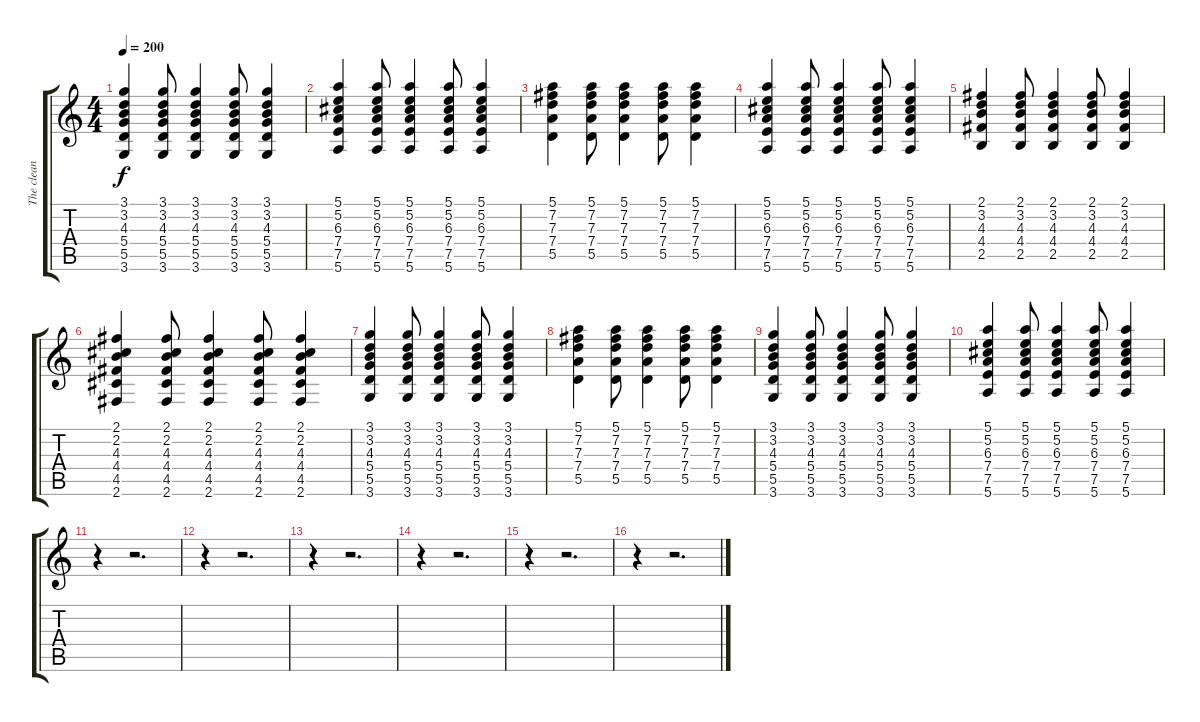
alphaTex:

\track ("The clean guitar" "The clean ") {instrument electricguitarclean}
\staff {score tabs}
\tuning (E4 B3 G3 D3 A2 E2) {hide}
\ts (4 4)
\tempo 200
\clef g2
\ks c
(3.1 3.2 4.3 5.4 5.5 3.6).4{dy f} (3.1 3.2 4.3 5.4 5.5 3.6).8 (3.1 3.2 4.3 5.4 5.5 3.6).4 (3.1 3.2 4.3 5.4 5.5 3.6).8 (3.1 3.2 4.3 5.4 5.5 3.6).4 |
(5.1 5.2 6.3 7.4 7.5 5.6).4 (5.1 5.2 6.3 7.4 7.5 5.6).8 (5.1 5.2 6.3 7.4 7.5 5.6).4 (5.1 5.2 6.3 7.4 7.5 5.6).8 (5.1 5.2 6.3 7.4 7.5 5.6).4 |
(5.1 7.2 7.3 7.4 5.5).4 (5.1 7.2 7.3 7.4 5.5).8 (5.1 7.2 7.3 7.4 5.5).4 (5.1 7.2 7.3 7.4 5.5).8 (5.1 7.2 7.3 7.4 5.5).4 |
(5.1 5.2 6.3 7.4 7.5 5.6).4 (5.1 5.2 6.3 7.4 7.5 5.6).8 (5.1 5.2 6.3 7.4 7.5 5.6).4 (5.1 5.2 6.3 7.4 7.5 5.6).8 (5.1 5.2 6.3 7.4 7.5 5.6).4 |
(2.1 3.2 4.3 4.4 2.5).4 (2.1 3.2 4.3 4.4 2.5).8 (2.1 3.2 4.3 4.4 2.5).4 (2.1 3.2 4.3 4.4 2.5).8 (2.1 3.2 4.3 4.4 2.5).4 |
(2.1 2.2 4.3 4.4 4.5 2.6).4 (2.1 2.2 4.3 4.4 4.5 2.6).8 (2.1 2.2 4.3 4.4 4.5 2.6).4 (2.1 2.2 4.3 4.4 4.5 2.6).8 (2.1 2.2 4.3 4.4 4.5 2.6).4 |
(3.1 3.2 4.3 5.4 5.5 3.6).4 (3.1 3.2 4.3 5.4 5.5 3.6).8 (3.1 3.2 4.3 5.4 5.5 3.6).4 (3.1 3.2 4.3 5.4 5.5 3.6).8 (3.1 3.2 4.3 5.4 5.5 3.6).4 |
(5.1 7.2 7.3 7.4 5.5).4 (5.1 7.2 7.3 7.4 5.5).8 (5.1 7.2 7.3 7.4 5.5).4 (5.1 7.2 7.3 7.4 5.5).8 (5.1 7.2 7.3 7.4 5.5).4 |
(3.1 3.2 4.3 5.4 5.5 3.6).4 (3.1 3.2 4.3 5.4 5.5 3.6).8 (3.1 3.2 4.3 5.4 5.5 3.6).4 (3.1 3.2 4.3 5.4 5.5 3.6).8 (3.1 3.2 4.3 5.4 5.5 3.6).4 |
(5.1 5.2 6.3 7.4 7.5 5.6).4 (5.1 5.2 6.3 7.4 7.5 5.6).8 (5.1 5.2 6.3 7.4 7.5 5.6).4 (5.1 5.2 6.3 7.4 7.5 5.6).8 (5.1 5.2 6.3 7.4 7.5 5.6).4 |
r.4 r.2{d} |
r.4 r.2{d} |
r.4 r.2{d} |
r.4 r.2{d} |
r.4 r.2{d} |
r.4 r.2{d}
